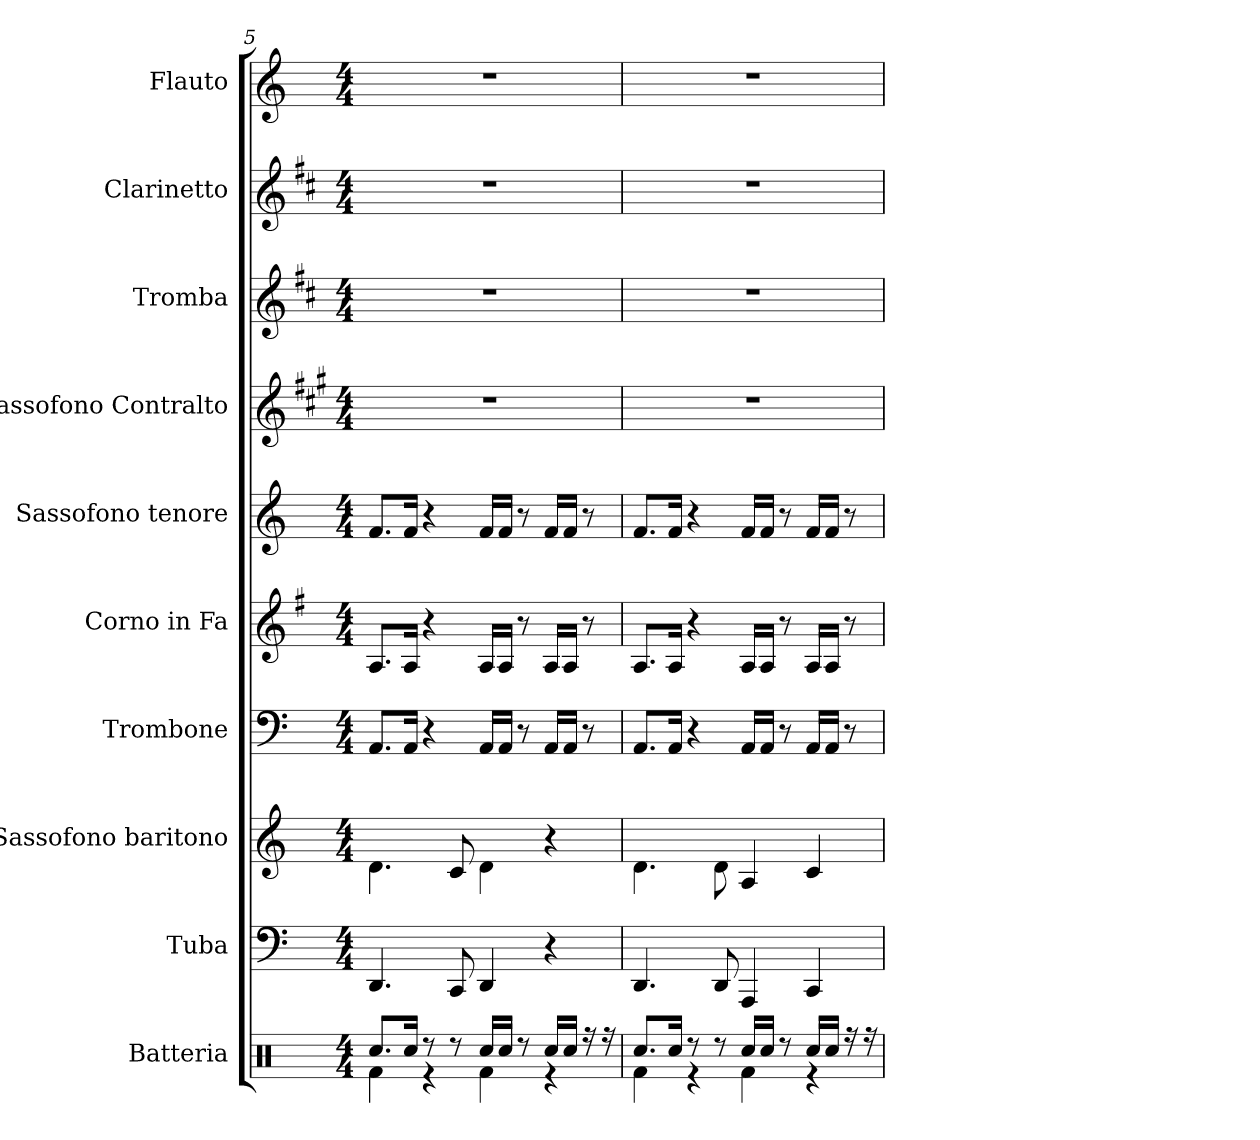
**kern	**kern	**kern	**kern	**kern	**kern	**kern	**kern	**kern	**kern
*part10	*part9	*part8	*part7	*part6	*part5	*part4	*part3	*part2	*part1
*staff10	*staff9	*staff8	*staff7	*staff6	*staff5	*staff4	*staff3	*staff2	*staff1
*I"Batteria	*I"Tuba	*I"Sassofono baritono	*I"Trombone	*I"Corno in Fa	*I"Sassofono tenore	*I"Sassofono Contralto	*I"Tromba	*I"Clarinetto	*I"Flauto
*I'Batt.	*I'Tba.	*	*I'Trb.	*I'Cor. Fa	*	*I'Alto	*I'Tr.	*I'Cl.	*I'Fl.
*clefX	*clefF4	*clefG2	*clefF4	*clefG2	*clefG2	*clefG2	*clefG2	*clefG2	*clefG2
*	*	*ITrd12c21	*	*ITrd4c7	*ITrd8c14	*ITrd5c9	*ITrd1c2	*ITrd1c2	*
*k[]	*k[]	*k[]	*k[]	*k[]	*k[]	*k[]	*k[]	*k[]	*k[]
*M4/4	*M4/4	*M4/4	*M4/4	*M4/4	*M4/4	*M4/4	*M4/4	*M4/4	*M4/4
=5	=5	=5	=5	=5	=5	=5	=5	=5	=5
*^	*	*	*	*	*	*	*	*	*
8.Rcc/L	4Rf\	4.DD/	4.D\	8.AA/L	8.D/L	8.F/L	1r	1r	1r	1r
16Rcc/Jk	.	.	.	16AA/Jk	16D/Jk	16F/Jk	.	.	.	.
8r	4r	.	.	4r	4r	4r	.	.	.	.
8r	.	8CC/	8C/	.	.	.	.	.	.	.
16Rcc/LL	4Rf\	4DD/	4D\	16AA/LL	16D/LL	16F/LL	.	.	.	.
16Rcc/JJ	.	.	.	16AA/JJ	16D/JJ	16F/JJ	.	.	.	.
8r	.	.	.	8r	8r	8r	.	.	.	.
16Rcc/LL	4r	4r	4r	16AA/LL	16D/LL	16F/LL	.	.	.	.
16Rcc/JJ	.	.	.	16AA/JJ	16D/JJ	16F/JJ	.	.	.	.
16r	.	.	.	8r	8r	8r	.	.	.	.
16r	.	.	.	.	.	.	.	.	.	.
!!LO:PB:g=z
=6	=6	=6	=6	=6	=6	=6	=6	=6	=6	=6
8.Rcc/L	4Rf\	4.DD/	4.D\	8.AA/L	8.D/L	8.F/L	1r	1r	1r	1r
16Rcc/Jk	.	.	.	16AA/Jk	16D/Jk	16F/Jk	.	.	.	.
8r	4r	.	.	4r	4r	4r	.	.	.	.
8r	.	8DD/	8D\	.	.	.	.	.	.	.
16Rcc/LL	4Rf\	4AAA/	4AA/	16AA/LL	16D/LL	16F/LL	.	.	.	.
16Rcc/JJ	.	.	.	16AA/JJ	16D/JJ	16F/JJ	.	.	.	.
8r	.	.	.	8r	8r	8r	.	.	.	.
16Rcc/LL	4r	4CC/	4C/	16AA/LL	16D/LL	16F/LL	.	.	.	.
16Rcc/JJ	.	.	.	16AA/JJ	16D/JJ	16F/JJ	.	.	.	.
16r	.	.	.	8r	8r	8r	.	.	.	.
16r	.	.	.	.	.	.	.	.	.	.
*v	*v	*	*	*	*	*	*	*	*	*
=	=	=	=	=	=	=	=	=	=
*-	*-	*-	*-	*-	*-	*-	*-	*-	*-
